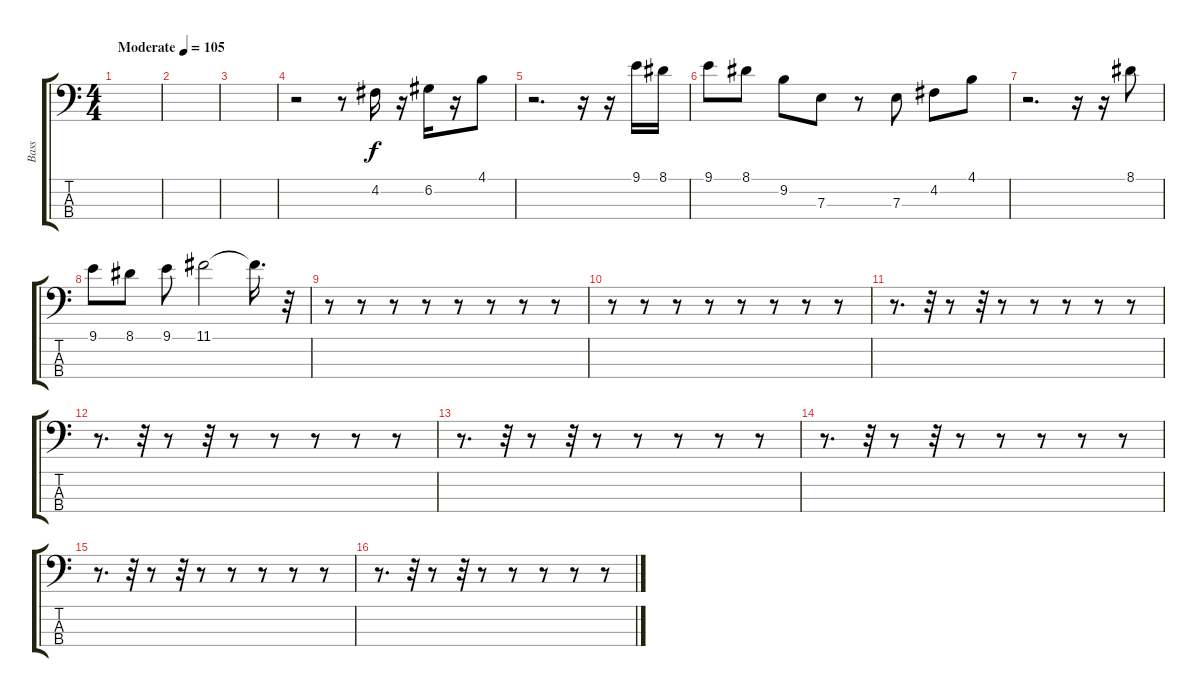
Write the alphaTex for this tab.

\track ("Bass" "Bass") {instrument electricbasspick}
\staff {score tabs}
\tuning (G2 D2 A1 E1) {hide}
\ts (4 4)
\tempo (105 "Moderate")
\clef f4
\ks c
|
|
|
r.2 r.8 4.2.16 r.16 6.2.16 r.16 4.1.8 |
r.2{d} r.16 r.16 9.1.16 8.1.16 |
9.1.8 8.1.8 9.2.8 7.3.8 r.8 7.3.8 4.2.8 4.1.8 |
r.2{d} r.16 r.16 8.1.8 |
9.1.8 8.1.8 9.1.8 11.1.2 11.1{t}.16{d dy f} r.32 |
r.8 r.8 r.8 r.8 r.8 r.8 r.8 r.8 |
r.8 r.8 r.8 r.8 r.8 r.8 r.8 r.8 |
r.8{d} r.32 r.8 r.32 r.8 r.8 r.8 r.8 r.8 |
r.8{d} r.32 r.8 r.32 r.8 r.8 r.8 r.8 r.8 |
r.8{d} r.32 r.8 r.32 r.8 r.8 r.8 r.8 r.8 |
r.8{d} r.32 r.8 r.32 r.8 r.8 r.8 r.8 r.8 |
r.8{d} r.32 r.8 r.32 r.8 r.8 r.8 r.8 r.8 |
r.8{d} r.32 r.8 r.32 r.8 r.8 r.8 r.8 r.8
